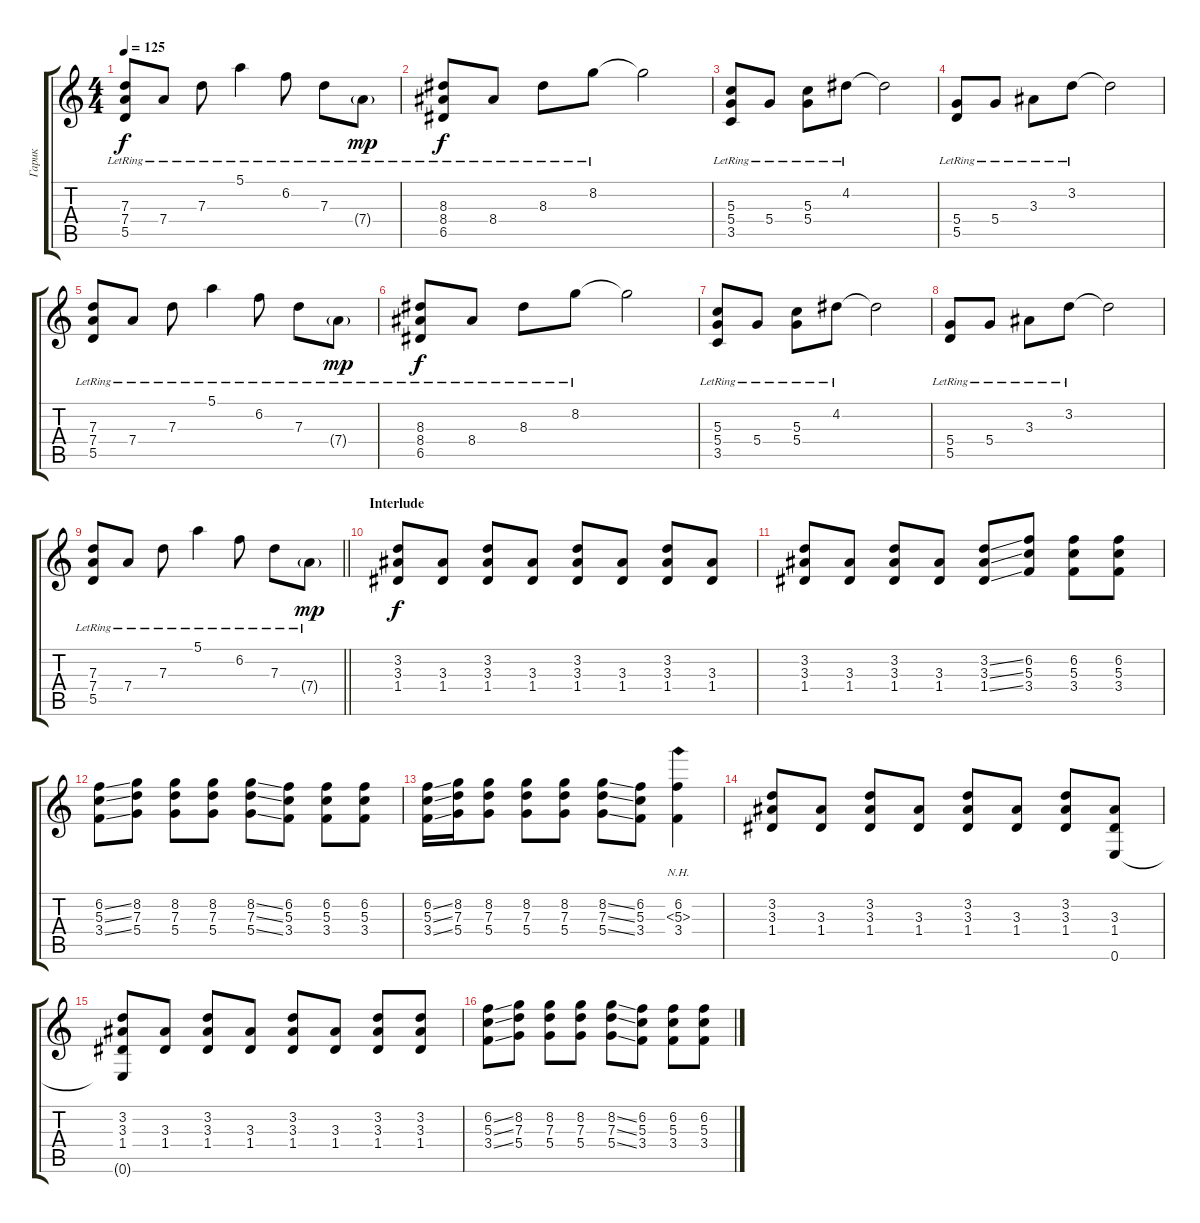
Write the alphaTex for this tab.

\track ("Гарик" "Гарик") {instrument electricguitarclean}
\staff {score tabs}
\tuning (E4 B3 G3 D3 A2 E2) {hide}
\ts (4 4)
\tempo 125
\clef g2
\ks c
(7.3 7.4 5.5{lr}).8{dy f} 7.4{lr}.8 7.3{lr}.8 5.1{lr}.4 6.2{lr}.8 7.3{lr}.8 7.4{g lr}.8{dy mp} |
(8.3 8.4 6.5{lr}).8{dy f} 8.4{lr}.8 8.3{lr}.8 8.2{lr}.8 8.2{t}.2 |
(5.3 5.4 3.5{lr}).8 5.4{lr}.8 (5.3{lr} 5.4).8 4.2{lr}.8 4.2{t}.2 |
(5.4 5.5{lr}).8 5.4{lr}.8 3.3{lr}.8 3.2{lr}.8 3.2{t}.2 |
(7.3 7.4 5.5{lr}).8 7.4{lr}.8 7.3{lr}.8 5.1{lr}.4 6.2{lr}.8 7.3{lr}.8 7.4{g lr}.8{dy mp} |
(8.3 8.4 6.5{lr}).8{dy f} 8.4{lr}.8 8.3{lr}.8 8.2{lr}.8 8.2{t}.2 |
(5.3 5.4 3.5{lr}).8 5.4{lr}.8 (5.3{lr} 5.4).8 4.2{lr}.8 4.2{t}.2 |
(5.4 5.5{lr}).8 5.4{lr}.8 3.3{lr}.8 3.2{lr}.8 3.2{t}.2 |
\barLineRight lightlight
(7.3 7.4 5.5{lr}).8 7.4{lr}.8 7.3{lr}.8 5.1{lr}.4 6.2{lr}.8 7.3{lr}.8 7.4{g lr}.8{dy mp volume 8 instrument electricguitarclean} |
\section ("" "Interlude")
(3.2 3.3 1.4).8{dy f volume 15} (3.3 1.4).8 (3.2 3.3 1.4).8 (3.3 1.4).8 (3.2 3.3 1.4).8 (3.3 1.4).8 (3.2 3.3 1.4).8 (3.3 1.4).8 |
(3.2 3.3 1.4).8 (3.3 1.4).8 (3.2 3.3 1.4).8 (3.3 1.4).8 (3.2{ss} 3.3{ss} 1.4{ss}).8 (6.2 5.3 3.4).8 (6.2 5.3 3.4).8 (6.2 5.3 3.4).8 |
(6.2{ss} 5.3{ss} 3.4{ss}).8 (8.2 7.3 5.4).8 (8.2 7.3 5.4).8 (8.2 7.3 5.4).8 (8.2{ss} 7.3{ss} 5.4{ss}).8 (6.2 5.3 3.4).8 (6.2 5.3 3.4).8 (6.2 5.3 3.4).8 |
(6.2{ss} 5.3{ss} 3.4{ss}).16 (8.2 7.3 5.4).16 (8.2 7.3 5.4).8 (8.2 7.3 5.4).8 (8.2 7.3 5.4).8 (8.2{ss} 7.3{ss} 5.4{ss}).8 (6.2 5.3 3.4).8 (6.2 5.3{nh} 3.4).4{instrument overdrivenguitar} |
(3.2 3.3 1.4).8 (3.3 1.4).8 (3.2 3.3 1.4).8 (3.3 1.4).8 (3.2 3.3 1.4).8 (3.3 1.4).8 (3.2 3.3 1.4).8 (3.3 1.4 0.6).8 |
(3.2 3.3 1.4 0.6{t}).8 (3.3 1.4).8 (3.2 3.3 1.4).8 (3.3 1.4).8 (3.2 3.3 1.4).8 (3.3 1.4).8 (3.2 3.3 1.4).8 (3.2 3.3 1.4).8 |
(6.2{ss} 5.3{ss} 3.4{ss}).8 (8.2 7.3 5.4).8 (8.2 7.3 5.4).8 (8.2 7.3 5.4).8 (8.2{ss} 7.3{ss} 5.4{ss}).8 (6.2 5.3 3.4).8 (6.2 5.3 3.4).8 (6.2 5.3 3.4).8
